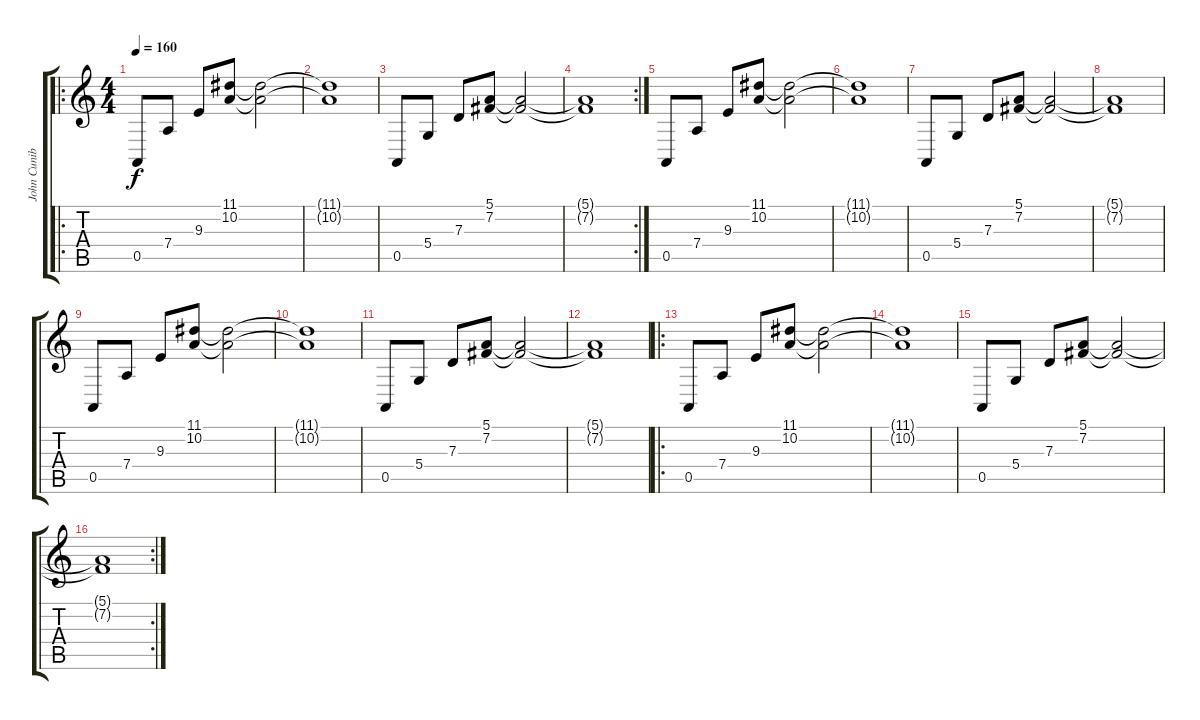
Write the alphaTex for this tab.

\track ("John Cuniberti" "John Cunib") {instrument sitar}
\staff {score tabs}
\tuning (E4 B3 G3 D3 A2 E2) {hide}
\ro
\ts (4 4)
\tempo 160
\clef g2
\ks c
0.5.8{dy f instrument sitar} 7.4.8 9.3.8 (11.1 10.2).8 (11.1{t} 10.2{t}).2 |
(11.1{t} 10.2{t}).1 |
0.5.8 5.4.8 7.3.8 (5.1 7.2).8 (5.1{t} 7.2{t}).2 |
\rc 2
(5.1{t} 7.2{t}).1 |
0.5.8 7.4.8 9.3.8 (11.1 10.2).8 (11.1{t} 10.2{t}).2 |
(11.1{t} 10.2{t}).1 |
0.5.8 5.4.8 7.3.8 (5.1 7.2).8 (5.1{t} 7.2{t}).2 |
(5.1{t} 7.2{t}).1 |
0.5.8 7.4.8 9.3.8 (11.1 10.2).8 (11.1{t} 10.2{t}).2 |
(11.1{t} 10.2{t}).1 |
0.5.8 5.4.8 7.3.8 (5.1 7.2).8 (5.1{t} 7.2{t}).2 |
(5.1{t} 7.2{t}).1 |
\ro
0.5.8 7.4.8 9.3.8 (11.1 10.2).8 (11.1{t} 10.2{t}).2 |
(11.1{t} 10.2{t}).1 |
0.5.8 5.4.8 7.3.8 (5.1 7.2).8 (5.1{t} 7.2{t}).2 |
\rc 2
(5.1{t} 7.2{t}).1
